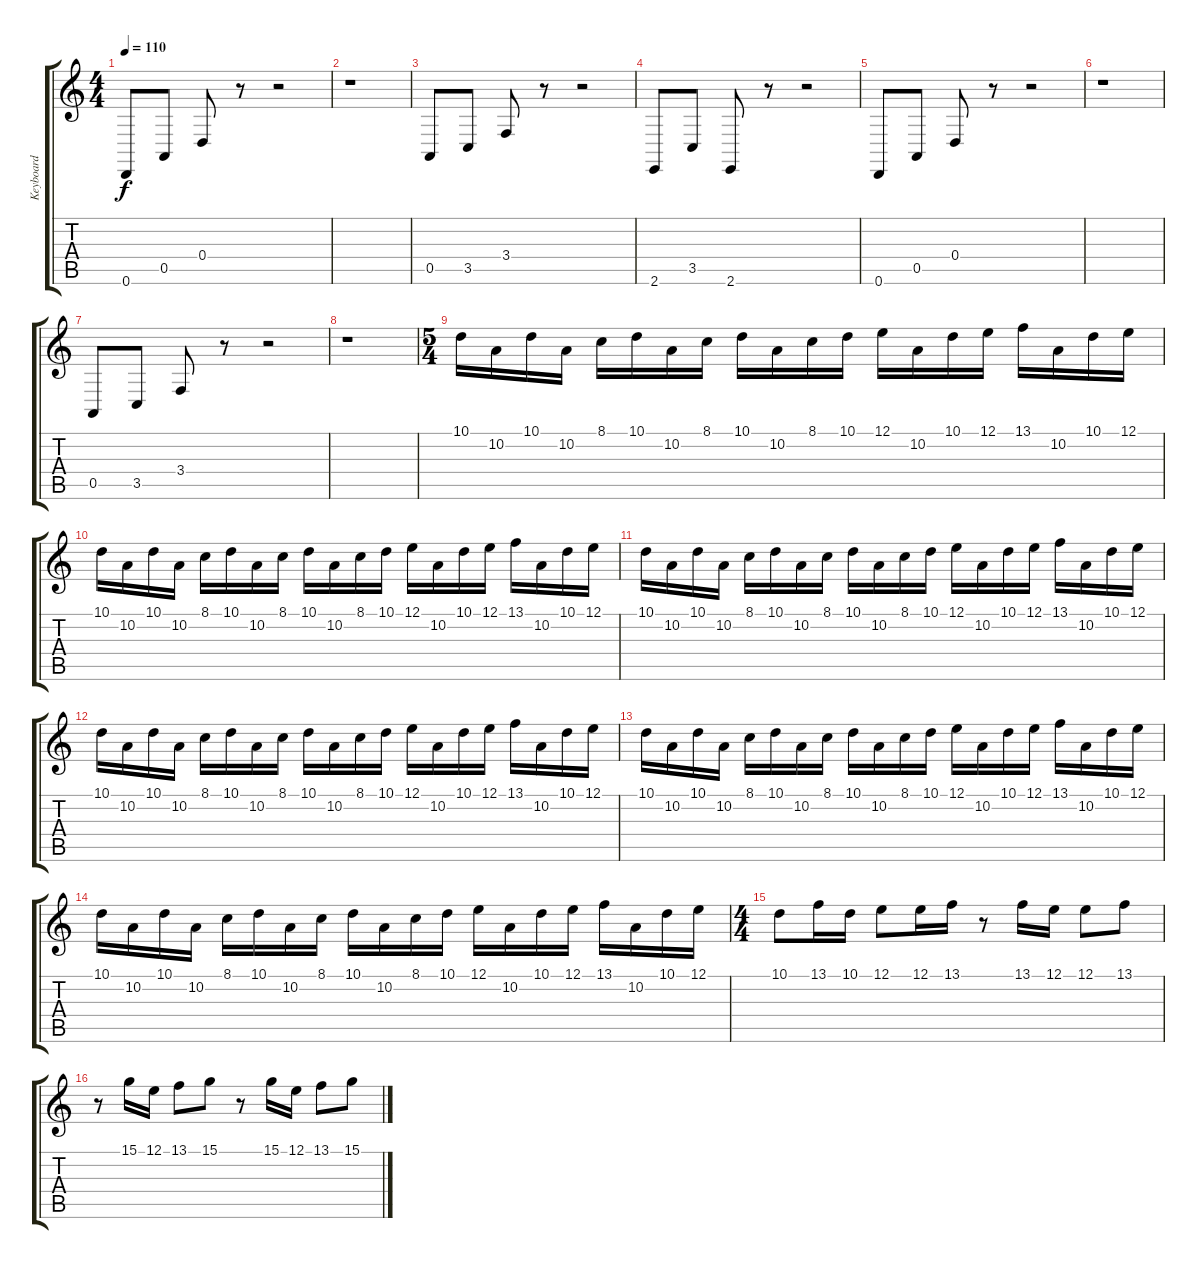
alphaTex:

\track ("Keyboard" "Keyboard") {instrument pizzicatostrings}
\staff {score tabs}
\tuning (E4 B3 G3 D3 A2 D2) {hide}
\ts (4 4)
\tempo 110
\clef g2
\ks c
0.6.8{dy f instrument pizzicatostrings} 0.5.8 0.4.8 r.8 r.2 |
r.1 |
0.5.8 3.5.8 3.4.8 r.8 r.2 |
2.6.8 3.5.8 2.6.8 r.8 r.2 |
0.6.8 0.5.8 0.4.8 r.8 r.2 |
r.1 |
0.5.8 3.5.8 3.4.8 r.8 r.2 |
r.1 |
\ts (5 4)
10.1.16{volume 11 instrument dulcimer} 10.2.16 10.1.16 10.2.16 8.1.16 10.1.16 10.2.16 8.1.16 10.1.16 10.2.16 8.1.16 10.1.16 12.1.16 10.2.16 10.1.16 12.1.16 13.1.16 10.2.16 10.1.16 12.1.16 |
10.1.16 10.2.16 10.1.16 10.2.16 8.1.16 10.1.16 10.2.16 8.1.16 10.1.16 10.2.16 8.1.16 10.1.16 12.1.16 10.2.16 10.1.16 12.1.16 13.1.16 10.2.16 10.1.16 12.1.16 |
10.1.16 10.2.16 10.1.16 10.2.16 8.1.16 10.1.16 10.2.16 8.1.16 10.1.16 10.2.16 8.1.16 10.1.16 12.1.16 10.2.16 10.1.16 12.1.16 13.1.16 10.2.16 10.1.16 12.1.16 |
10.1.16 10.2.16 10.1.16 10.2.16 8.1.16 10.1.16 10.2.16 8.1.16 10.1.16 10.2.16 8.1.16 10.1.16 12.1.16 10.2.16 10.1.16 12.1.16 13.1.16 10.2.16 10.1.16 12.1.16 |
10.1.16 10.2.16 10.1.16 10.2.16 8.1.16 10.1.16 10.2.16 8.1.16 10.1.16 10.2.16 8.1.16 10.1.16 12.1.16 10.2.16 10.1.16 12.1.16 13.1.16 10.2.16 10.1.16 12.1.16 |
10.1.16 10.2.16 10.1.16 10.2.16 8.1.16 10.1.16 10.2.16 8.1.16 10.1.16 10.2.16 8.1.16 10.1.16 12.1.16 10.2.16 10.1.16 12.1.16 13.1.16 10.2.16 10.1.16 12.1.16 |
\ts (4 4)
10.1.8 13.1.16 10.1.16 12.1.8 12.1.16 13.1.16 r.8 13.1.16 12.1.16 12.1.8 13.1.8 |
r.8 15.1.16 12.1.16 13.1.8 15.1.8 r.8 15.1.16 12.1.16 13.1.8 15.1.8
